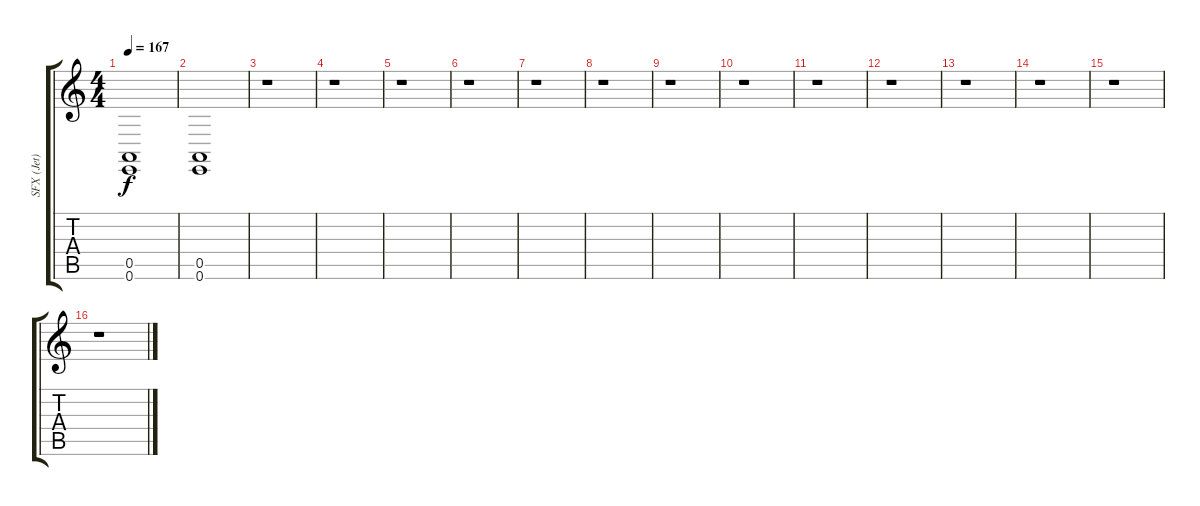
\track ("SFX (Jet)" "SFX (Jet)") {instrument helicopter}
\staff {score tabs}
\tuning (E4 B3 G3 D3 A2 E2) {hide}
\ts (4 4)
\tempo 167
\clef g2
\ks c
(0.5 0.6).1{dy f instrument helicopter} |
(0.5 0.6).1 |
r.1 |
r.1 |
r.1 |
r.1 |
r.1 |
r.1 |
r.1 |
r.1 |
r.1 |
r.1 |
r.1 |
r.1 |
r.1 |
r.1
